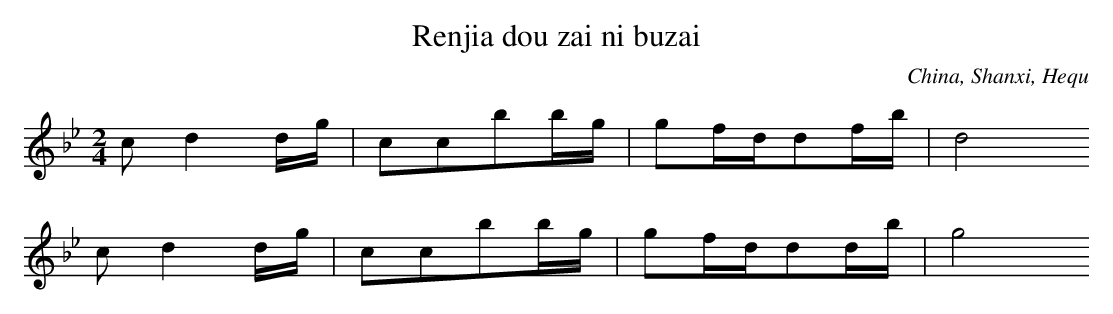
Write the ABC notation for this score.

X:1
T: Renjia dou zai ni buzai
O: China, Shanxi, Hequ
M: 2/4
L: 1/16
K: Bb
c2d4dg | c2c2b2bg | g2fdd2fb | d8
c2d4dg | c2c2b2bg | g2fdd2db | g8
